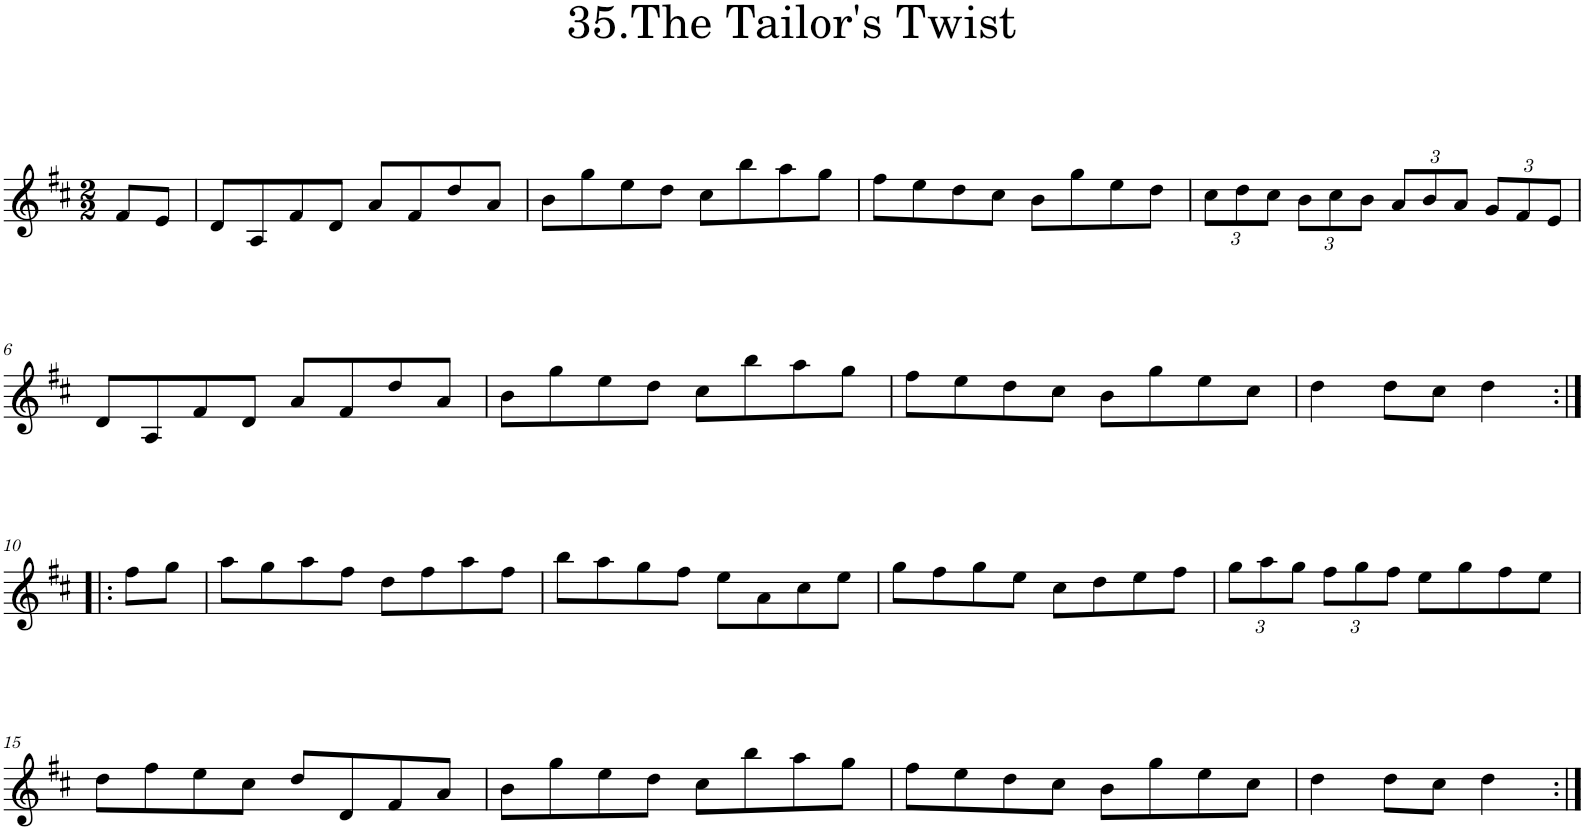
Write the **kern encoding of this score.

**kern
*part1
*staff1
*I"Piano
*I'Pno
*clefG2
*k[f#c#]
*D:
*M2/2
=1
8f#/L
8e/J
=2
8d/L
8A/
8f#/
8d/J
8a/L
8f#/
8dd/
8a/J
=3
8b\L
8gg\
8ee\
8dd\J
8cc#\L
8bb\
8aa\
8gg\J
=4
8ff#\L
8ee\
8dd\
8cc#\J
8b\L
8gg\
8ee\
8dd\J
=5
*Xbrackettup
12cc#\L
12dd\
12cc#\J
12b\L
12cc#\
12b\J
12a/L
12b/
12a/J
12g/L
12f#/
12e/J
!!LO:LB:g=z
=6
8d/L
8A/
8f#/
8d/J
8a/L
8f#/
8dd/
8a/J
=7
8b\L
8gg\
8ee\
8dd\J
8cc#\L
8bb\
8aa\
8gg\J
=8
8ff#\L
8ee\
8dd\
8cc#\J
8b\L
8gg\
8ee\
8cc#\J
=9
4dd\
8dd\L
8cc#\J
4dd\
!!LO:LB:g=z
=10:|!|:
8ff#\L
8gg\J
=11
8aa\L
8gg\
8aa\
8ff#\J
8dd\L
8ff#\
8aa\
8ff#\J
=12
8bb\L
8aa\
8gg\
8ff#\J
8ee\L
8a\
8cc#\
8ee\J
=13
8gg\L
8ff#\
8gg\
8ee\J
8cc#\L
8dd\
8ee\
8ff#\J
=14
12gg\L
12aa\
12gg\J
12ff#\L
12gg\
12ff#\J
8ee\L
8gg\
8ff#\
8ee\J
!!LO:LB:g=z
=15
8dd\L
8ff#\
8ee\
8cc#\J
8dd/L
8d/
8f#/
8a/J
=16
8b\L
8gg\
8ee\
8dd\J
8cc#\L
8bb\
8aa\
8gg\J
=17
8ff#\L
8ee\
8dd\
8cc#\J
8b\L
8gg\
8ee\
8cc#\J
=18
4dd\
8dd\L
8cc#\J
4dd\
=:|!
*-
